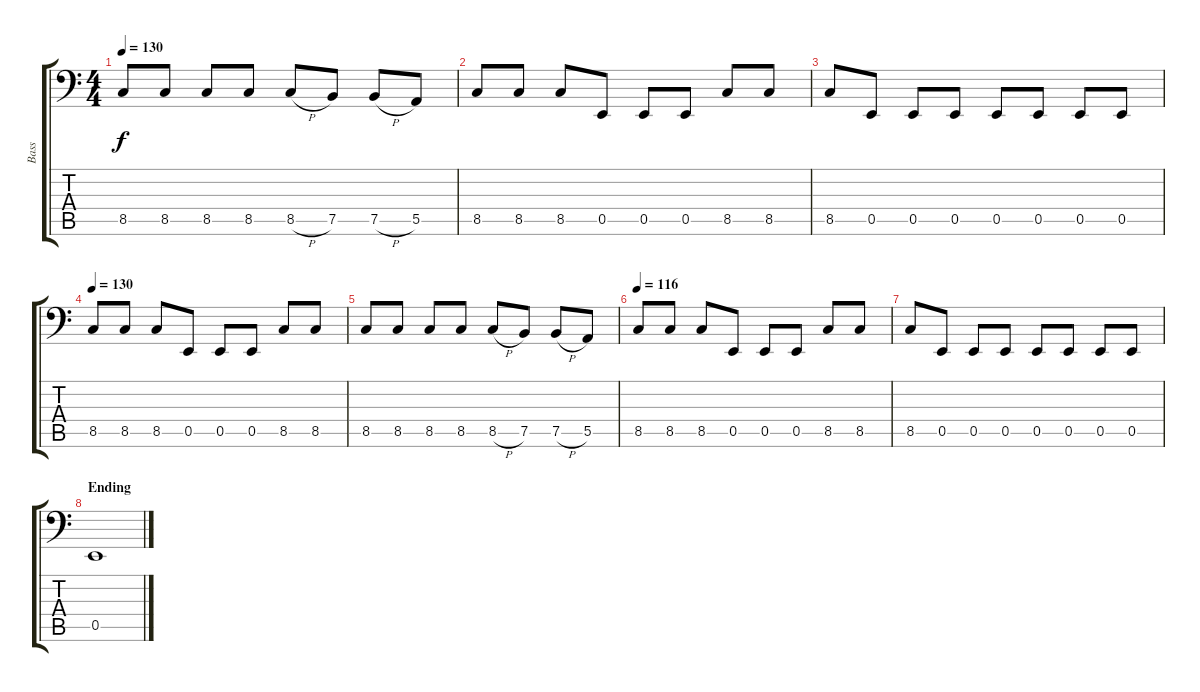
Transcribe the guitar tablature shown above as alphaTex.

\track ("Bass" "Bass") {instrument electricbassfinger}
\staff {score tabs}
\tuning (B2 Gb2 D2 A1 E1 B0) {hide}
\ts (4 4)
\tempo 130
\clef f4
\ks c
8.5.8{dy f} 8.5.8 8.5.8 8.5.8 8.5{h}.8 7.5.8 7.5{h}.8 5.5.8 |
8.5.8 8.5.8 8.5.8 0.5.8 0.5.8 0.5.8 8.5.8 8.5.8 |
8.5.8 0.5.8 0.5.8 0.5.8 0.5.8 0.5.8 0.5.8 0.5.8 |
\tempo 130
8.5.8 8.5.8 8.5.8 0.5.8 0.5.8 0.5.8 8.5.8 8.5.8 |
8.5.8 8.5.8 8.5.8 8.5.8 8.5{h}.8 7.5.8 7.5{h}.8 5.5.8 |
\tempo 116
8.5.8 8.5.8 8.5.8 0.5.8 0.5.8 0.5.8 8.5.8 8.5.8 |
8.5.8 0.5.8 0.5.8 0.5.8 0.5.8 0.5.8 0.5.8 0.5.8 |
\section ("" "Ending")
0.5.1
